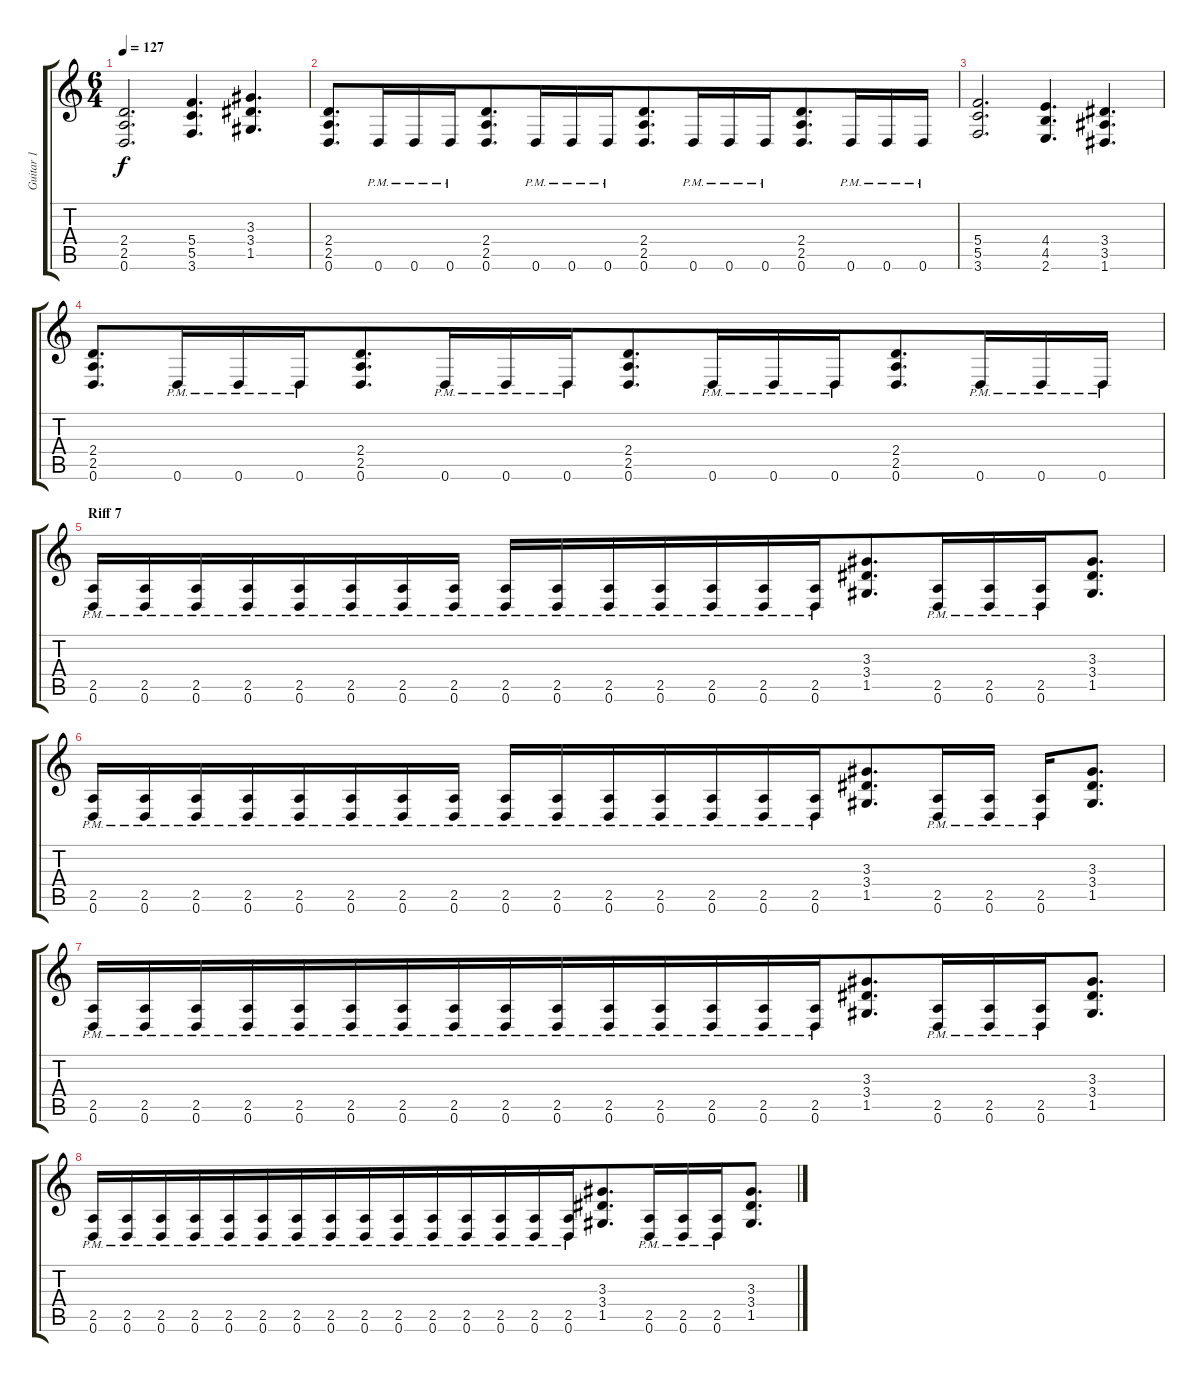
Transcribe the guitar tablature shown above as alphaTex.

\track ("Guitar 1" "Guitar 1") {instrument distortionguitar}
\staff {score tabs}
\tuning (D4 A3 F3 C3 G2 D2) {hide}
\ts (6 4)
\tempo 127
\clef g2
\ks c
(2.4 2.5 0.6).2{d dy f beam merge} (5.4 5.5 3.6).4{d beam merge} (3.3 3.4 1.5).4{d} |
(2.4 2.5 0.6).8{d beam merge} 0.6{pm}.16{beam merge} 0.6{pm}.16{beam merge} 0.6{pm}.16{beam merge} (2.4 2.5 0.6).8{d beam merge} 0.6{pm}.16{beam merge} 0.6{pm}.16{beam merge} 0.6{pm}.16{beam merge} (2.4 2.5 0.6).8{d beam merge} 0.6{pm}.16{beam merge} 0.6{pm}.16{beam merge} 0.6{pm}.16{beam merge} (2.4 2.5 0.6).8{d beam merge} 0.6{pm}.16 0.6{pm}.16{beam merge} 0.6{pm}.16 |
(5.4 5.5 3.6).2{d} (4.4 4.5 2.6).4{d beam merge} (3.4 3.5 1.6).4{d} |
(2.4 2.5 0.6).8{d beam merge} 0.6{pm}.16{beam merge} 0.6{pm}.16 0.6{pm}.16{beam merge} (2.4 2.5 0.6).8{d beam merge} 0.6{pm}.16 0.6{pm}.16{beam merge} 0.6{pm}.16{beam merge} (2.4 2.5 0.6).8{d beam merge} 0.6{pm}.16{beam merge} 0.6{pm}.16{beam merge} 0.6{pm}.16{beam merge} (2.4 2.5 0.6).8{d beam merge} 0.6{pm}.16{beam merge} 0.6{pm}.16{beam merge} 0.6{pm}.16 |
\section ("" "Riff 7")
(2.5{pm} 0.6{pm}).16{beam merge} (2.5{pm} 0.6{pm}).16{beam merge} (2.5{pm} 0.6{pm}).16{beam merge} (2.5{pm} 0.6{pm}).16{beam merge} (2.5{pm} 0.6{pm}).16{beam merge} (2.5{pm} 0.6{pm}).16{beam merge} (2.5{pm} 0.6{pm}).16{beam merge} (2.5{pm} 0.6{pm}).16 (2.5{pm} 0.6{pm}).16{beam merge} (2.5{pm} 0.6{pm}).16 (2.5{pm} 0.6{pm}).16{beam merge} (2.5{pm} 0.6{pm}).16{beam merge} (2.5{pm} 0.6{pm}).16{beam merge} (2.5{pm} 0.6{pm}).16{beam merge} (2.5{pm} 0.6{pm}).16 (3.3 3.4 1.5).8{d beam merge} (2.5{pm} 0.6{pm}).16{beam merge} (2.5{pm} 0.6{pm}).16{beam merge} (2.5{pm} 0.6{pm}).16{beam merge} (3.3 3.4 1.5).8{d} |
(2.5{pm} 0.6{pm}).16{beam merge} (2.5{pm} 0.6{pm}).16{beam merge} (2.5{pm} 0.6{pm}).16{beam merge} (2.5{pm} 0.6{pm}).16{beam merge} (2.5{pm} 0.6{pm}).16{beam merge} (2.5{pm} 0.6{pm}).16 (2.5{pm} 0.6{pm}).16{beam merge} (2.5{pm} 0.6{pm}).16 (2.5{pm} 0.6{pm}).16{beam merge} (2.5{pm} 0.6{pm}).16{beam merge} (2.5{pm} 0.6{pm}).16{beam merge} (2.5{pm} 0.6{pm}).16{beam merge} (2.5{pm} 0.6{pm}).16{beam merge} (2.5{pm} 0.6{pm}).16 (2.5{pm} 0.6{pm}).16{beam merge} (3.3 3.4 1.5).8{d beam merge} (2.5{pm} 0.6{pm}).16{beam merge} (2.5{pm} 0.6{pm}).16 (2.5{pm} 0.6{pm}).16{beam merge} (3.3 3.4 1.5).8{d} |
(2.5{pm} 0.6{pm}).16 (2.5{pm} 0.6{pm}).16{beam merge} (2.5{pm} 0.6{pm}).16 (2.5{pm} 0.6{pm}).16{beam merge} (2.5{pm} 0.6{pm}).16{beam merge} (2.5{pm} 0.6{pm}).16{beam merge} (2.5{pm} 0.6{pm}).16{beam merge} (2.5{pm} 0.6{pm}).16{beam merge} (2.5{pm} 0.6{pm}).16{beam merge} (2.5{pm} 0.6{pm}).16{beam merge} (2.5{pm} 0.6{pm}).16{beam merge} (2.5{pm} 0.6{pm}).16{beam merge} (2.5{pm} 0.6{pm}).16{beam merge} (2.5{pm} 0.6{pm}).16{beam merge} (2.5{pm} 0.6{pm}).16{beam merge} (3.3 3.4 1.5).8{d beam merge} (2.5{pm} 0.6{pm}).16 (2.5{pm} 0.6{pm}).16{beam merge} (2.5{pm} 0.6{pm}).16{beam merge} (3.3 3.4 1.5).8{d} |
(2.5{pm} 0.6{pm}).16{beam merge} (2.5{pm} 0.6{pm}).16{beam merge} (2.5{pm} 0.6{pm}).16 (2.5{pm} 0.6{pm}).16{beam merge} (2.5{pm} 0.6{pm}).16 (2.5{pm} 0.6{pm}).16{beam merge} (2.5{pm} 0.6{pm}).16{beam merge} (2.5{pm} 0.6{pm}).16{beam merge} (2.5{pm} 0.6{pm}).16{beam merge} (2.5{pm} 0.6{pm}).16{beam merge} (2.5{pm} 0.6{pm}).16{beam merge} (2.5{pm} 0.6{pm}).16{beam merge} (2.5{pm} 0.6{pm}).16 (2.5{pm} 0.6{pm}).16{beam merge} (2.5{pm} 0.6{pm}).16 (3.3 3.4 1.5).8{d beam merge} (2.5{pm} 0.6{pm}).16{beam merge} (2.5{pm} 0.6{pm}).16{beam merge} (2.5{pm} 0.6{pm}).16 (3.3 3.4 1.5).8{d}
